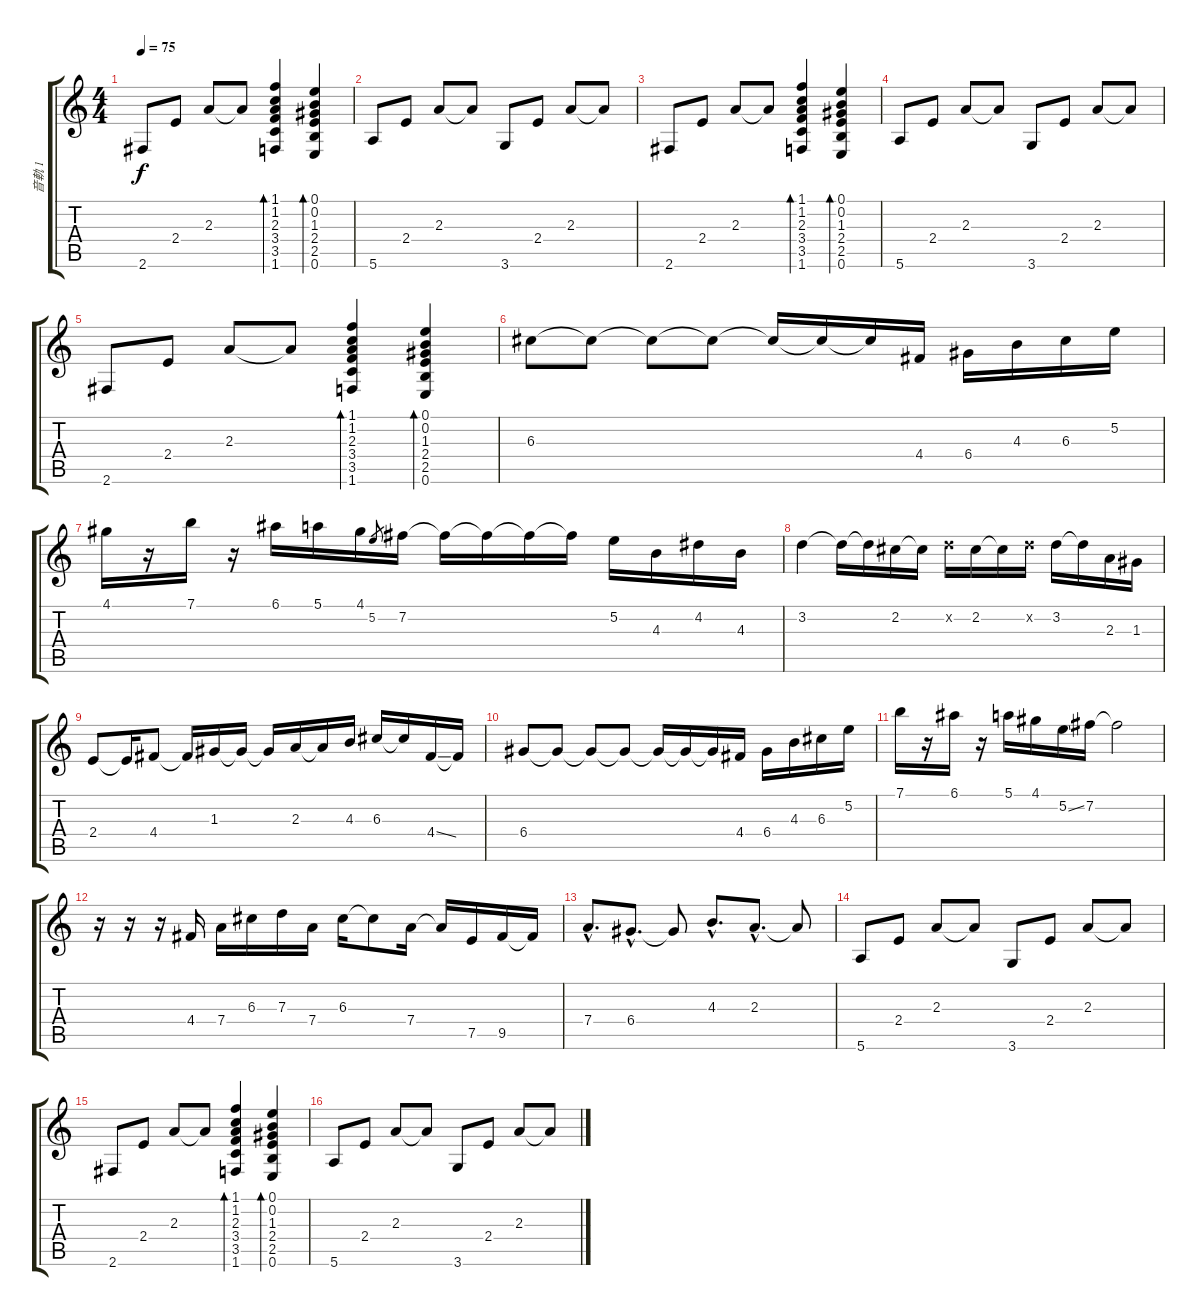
\track ("音軌 1" "音軌 1") {instrument electricguitarjazz}
\staff {score tabs}
\tuning (E4 B3 G3 D3 A2 E2) {hide}
\ts (4 4)
\tempo 75
\clef g2
\ks c
2.6.8{dy f} 2.4.8 2.3.8 2.3{t}.8 (1.1 1.2 2.3 3.4 3.5 1.6).4{bd 60} (0.1 0.2 1.3 2.4 2.5 0.6).4{bd 60} |
5.6.8 2.4.8 2.3.8 2.3{t}.8 3.6.8 2.4.8 2.3.8 2.3{t}.8 |
2.6.8 2.4.8 2.3.8 2.3{t}.8 (1.1 1.2 2.3 3.4 3.5 1.6).4{bd 60} (0.1 0.2 1.3 2.4 2.5 0.6).4{bd 60} |
5.6.8 2.4.8 2.3.8 2.3{t}.8 3.6.8 2.4.8 2.3.8 2.3{t}.8 |
2.6.8 2.4.8 2.3.8 2.3{t}.8 (1.1 1.2 2.3 3.4 3.5 1.6).4{bd 60} (0.1 0.2 1.3 2.4 2.5 0.6).4{bd 60} |
6.3.8{volume 16} 6.3{t}.8 6.3{t}.8 6.3{t}.8 6.3{t}.16 6.3{t}.16 6.3{t}.16 4.4.16 6.4.16 4.3.16 6.3.16 5.2.16 |
4.1.16 r.16 7.1.16 r.16 6.1.16 5.1.16 4.1.16 5.2.8{gr} 7.2.16 7.2{t}.16 7.2{t}.16 7.2{t}.16 7.2{t}.16 5.2.16 4.3.16 4.2.16 4.3.16 |
3.2.4 3.2{t}.16 3.2{t}.16 2.2.16 2.2{t}.16 3.2{x}.16 2.2.16 2.2{t}.16 3.2{x}.16 3.2.16 3.2{t}.16 2.3.16 1.3.16 |
2.4.8 2.4{t}.16 4.4.8 4.4{t}.16 1.3.16 1.3{t}.16 1.3{t}.16 2.3.16 2.3{t}.16 4.3.16 6.3.16 6.3{t}.16 4.4{ss}.16 4.4{t}.16 |
6.4.8 6.4{t}.8 6.4{t}.8 6.4{t}.8 6.4{t}.16 6.4{t}.16 6.4{t}.16 4.4.16 6.4.16 4.3.16 6.3.16 5.2.16 |
7.1.16 r.16 6.1.16 r.16 5.1.16 4.1.16 5.2{ss}.16 7.2.16 7.2{t}.2 |
r.16 r.16 r.16 4.4.16 7.4.16 6.3.16 7.3.16 7.4.16 6.3.16 6.3{t}.8 7.4.16 7.4{t}.16 7.5.16 9.5.16 9.5{t}.16 |
7.4{hac}.8{d} 6.4{hac}.8{d} 6.4{t}.8 4.3{hac}.8{d} 2.3{hac}.8{d} 2.3{t}.8 |
5.6.8{volume 8} 2.4.8 2.3.8 2.3{t}.8 3.6.8 2.4.8 2.3.8 2.3{t}.8 |
2.6.8 2.4.8 2.3.8 2.3{t}.8 (1.1 1.2 2.3 3.4 3.5 1.6).4{bd 60} (0.1 0.2 1.3 2.4 2.5 0.6).4{bd 60} |
5.6.8 2.4.8 2.3.8 2.3{t}.8 3.6.8 2.4.8 2.3.8 2.3{t}.8
